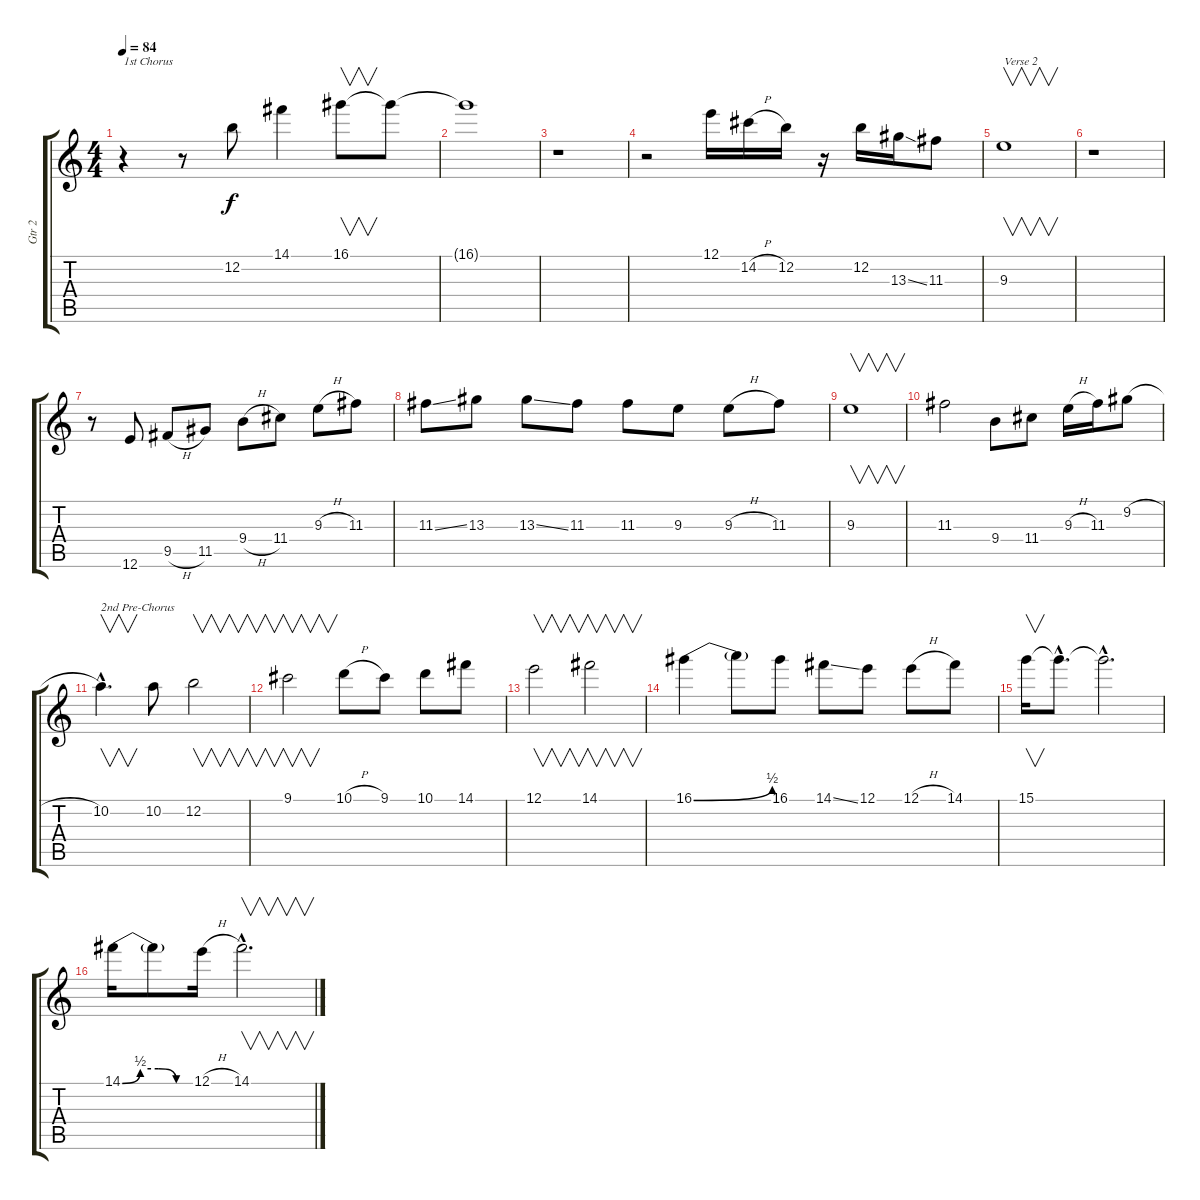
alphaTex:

\track ("Gtr 2" "Gtr 2") {instrument electricguitarclean}
\staff {score tabs}
\tuning (E4 B3 G3 D3 A2 E2) {hide}
\ts (4 4)
\tempo 84
\clef g2
\ks c
r.4{txt "1st Chorus" dy f} r.8 12.2.8 14.1.4 16.1.8{v} 16.1{t}.8 |
16.1{t}.1 |
r.1 |
r.2 12.1.16 14.2{h}.16 12.2.16 r.16 12.2.16 13.3{ss}.16 11.3.8 |
9.3.1{v txt "Verse 2"} |
r.1 |
r.8 12.6.8 9.5{h}.8 11.5.8 9.4{h}.8 11.4.8 9.3{h}.8 11.3.8 |
11.3{ss}.8 13.3.8 13.3{ss}.8 11.3.8 11.3.8 9.3.8 9.3{h}.8 11.3.8 |
9.3.1{v} |
11.3.2 9.4.8 11.4.8 9.3{h}.16 11.3.16 9.2{h}.8 |
10.2{hac}.4{v d txt "2nd Pre-Chorus"} 10.2.8 12.2.2{v} |
9.1.2{v} 10.1{h}.8 9.1.8 10.1.8 14.1.8 |
12.1.2{v} 14.1.2{v} |
16.1{be (bend 0 0 60 2)}.4 16.1{t}.8 16.1.8 14.1{ss}.8 12.1.8 12.1{h}.8 14.1.8 |
15.1.16{v} 15.1{hac t}.8{d} 15.1{hac t}.2{d} |
14.1{be (custom 0 0 15 2 30 2 45 0 60 0)}.16 14.1{t}.8 12.1{h}.16 14.1{hac}.2{v d}
